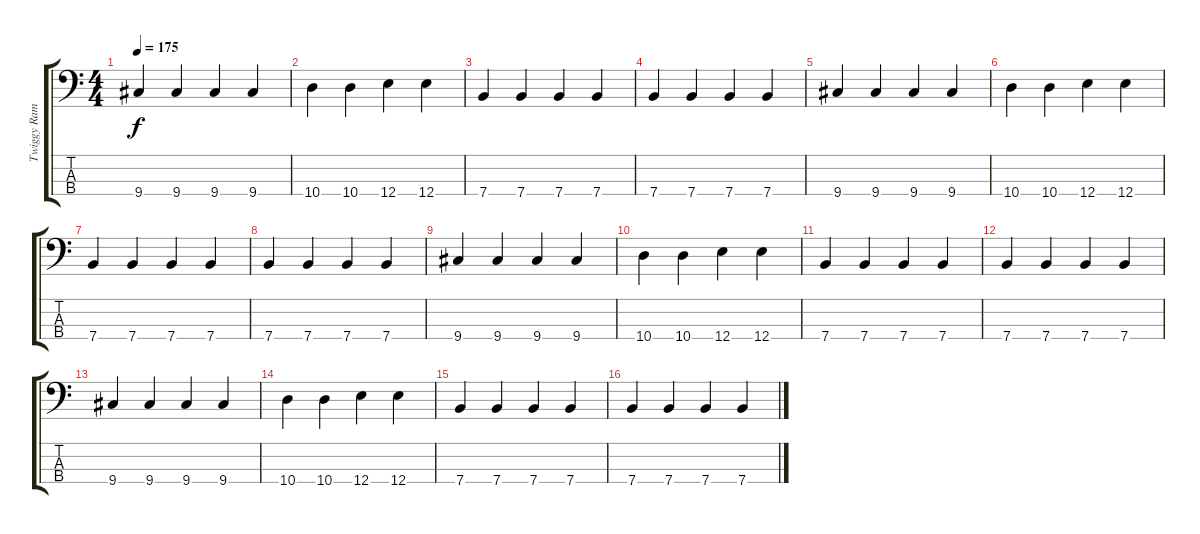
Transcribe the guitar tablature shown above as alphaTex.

\track ("Twiggy Ramirez" "Twiggy Ram") {instrument electricbasspick}
\staff {score tabs}
\tuning (G2 D2 A1 E1) {hide}
\ts (4 4)
\tempo 175
\clef f4
\ks c
9.4.4{dy f} 9.4.4 9.4.4 9.4.4 |
10.4.4 10.4.4 12.4.4 12.4.4 |
7.4.4 7.4.4 7.4.4 7.4.4 |
7.4.4 7.4.4 7.4.4 7.4.4 |
9.4.4 9.4.4 9.4.4 9.4.4 |
10.4.4 10.4.4 12.4.4 12.4.4 |
7.4.4 7.4.4 7.4.4 7.4.4 |
7.4.4 7.4.4 7.4.4 7.4.4 |
9.4.4 9.4.4 9.4.4 9.4.4 |
10.4.4 10.4.4 12.4.4 12.4.4 |
7.4.4 7.4.4 7.4.4 7.4.4 |
7.4.4 7.4.4 7.4.4 7.4.4 |
9.4.4 9.4.4 9.4.4 9.4.4 |
10.4.4 10.4.4 12.4.4 12.4.4 |
7.4.4 7.4.4 7.4.4 7.4.4 |
7.4.4 7.4.4 7.4.4 7.4.4
